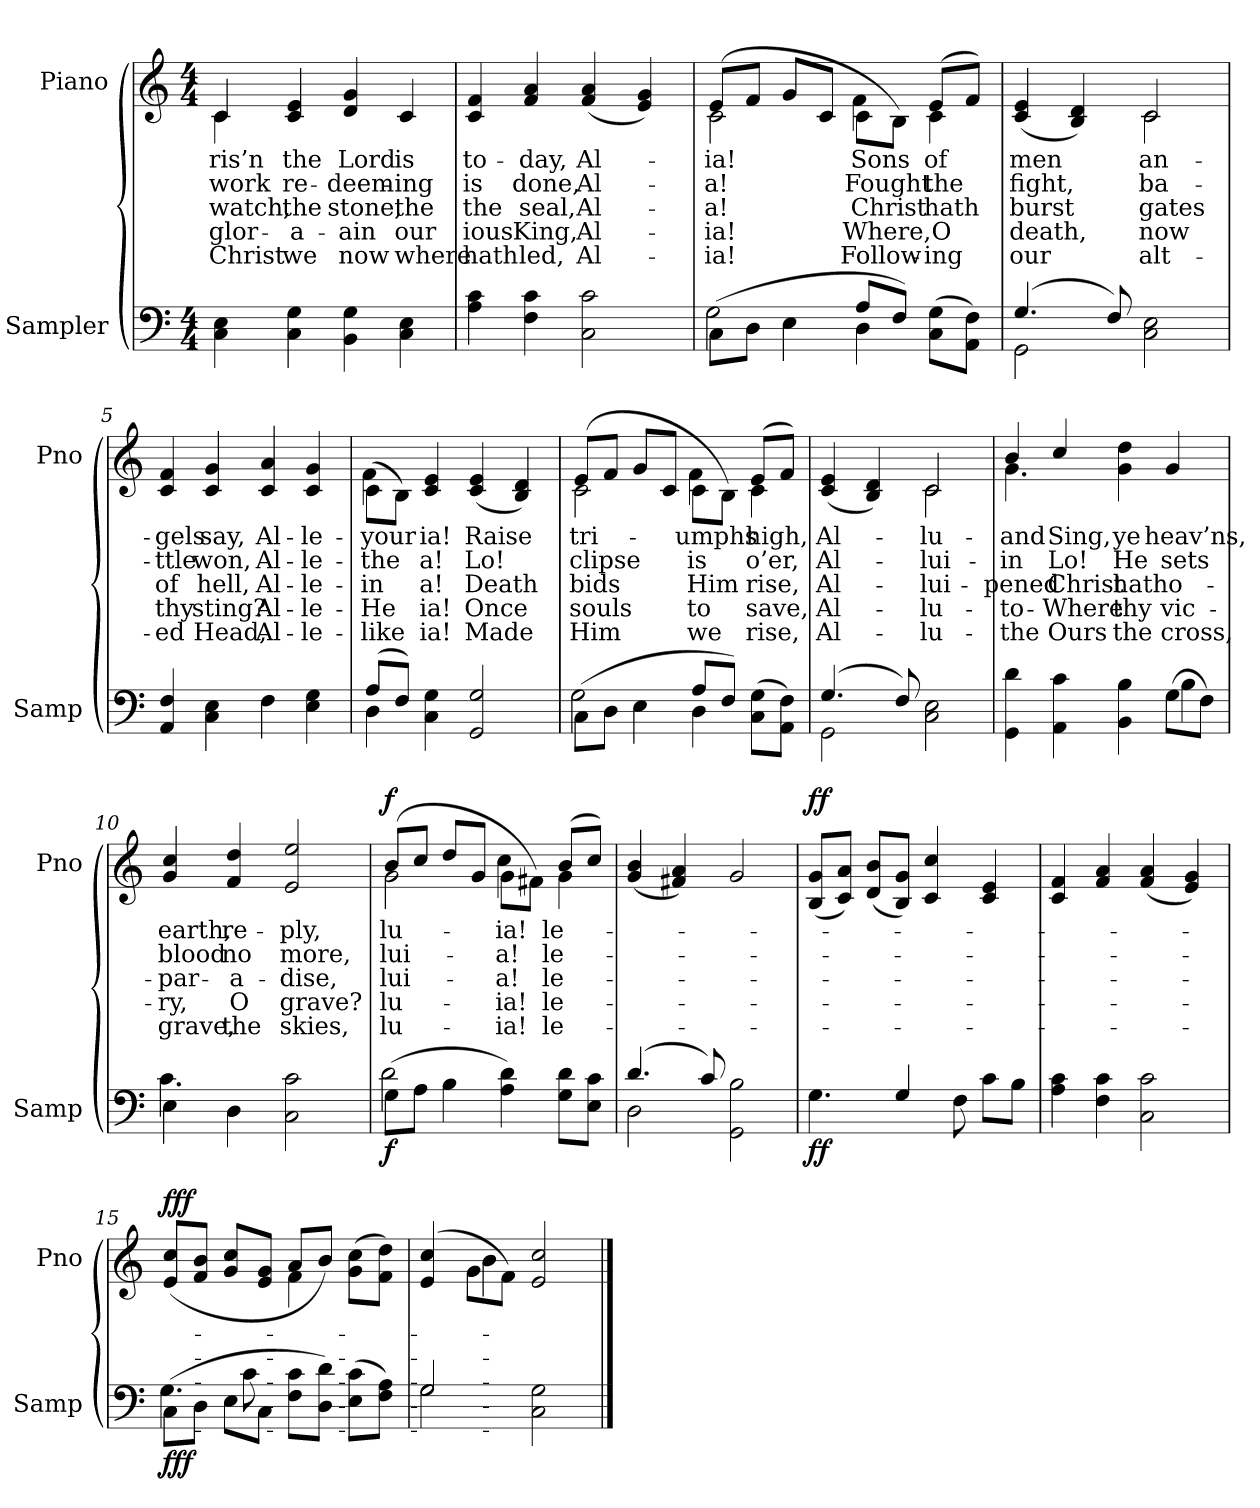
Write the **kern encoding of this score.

**kern	**dynam	**kern	**text	**text	**text	**text	**text	**dynam
*part2	*part2	*part1	*part1	*part1	*part1	*part1	*part1	*part1
*staff2	*staff2	*staff1	*staff1	*staff1	*staff1	*staff1	*staff1	*staff1
*I"Sampler	*	*I"Piano	*	*	*	*	*	*
*I'Samp	*	*I'Pno	*	*	*	*	*	*
*clefF4	*	*clefG2	*	*	*	*	*	*
*M4/4	*	*M4/4	*	*	*	*	*	*
=1	=1	=1	=1	=1	=1	=1	=1	=1
*	*	*^	*	*	*	*	*	*
4C 4E	.	4c/	4c	ris’n	work	watch,	glor-	Christ	.
4C 4G	.	4c 4e	2.ryy	the	re-	the	a-	we	.
4BB 4G	.	4d 4g	.	Lord	-deem-	stone,	-ain	now	.
4C 4E	.	4c	.	is	-ing	the	our	where	.
*	*	*v	*v	*	*	*	*	*	*
=2	=2	=2	=2	=2	=2	=2	=2	=2
4A 4c	.	4c 4f	to-	is	the	-ious	hath	.
4F 4c	.	4f 4a	-day,	done,	seal,	King,	led,	.
2C 2c	.	(4f 4a	Al-	Al-	Al-	Al-	Al-	.
.	.	4e 4g)	.	.	.	.	.	.
=3	=3	=3	=3	=3	=3	=3	=3	=3
*^	*	*^	*	*	*	*	*	*
(8C\L	2G	.	(8e/L	2c	-ia!	-a!	-a!	-ia!	-ia!	.
8D\J	.	.	8f/J	.	.	.	.	.	.	.
4E\	.	.	8g/L	.	.	.	.	.	.	.
.	.	.	8c/J	.	.	.	.	.	.	.
8A/L	4D	.	8c\L	4f	Sons	Fought	Christ	Where,	Follow-	.
8F/J)	.	.	8B\J)	.	.	.	.	.	.	.
(8C\ 8G\L	4ryy	.	(8e/L	4c	of	the	hath	O	-ing	.
8AA\ 8F\J)	.	.	8f/J)	.	.	.	.	.	.	.
=4	=4	=4	=4	=4	=4	=4	=4	=4	=4	=4
(4.G/	2GG	.	(4c/ 4e/	2ryy	men	fight,	burst	death,	our	.
.	.	.	4B/ 4d/)	.	.	.	.	.	.	.
8F/)	.	.	.	.	.	.	.	.	.	.
2C\ 2E\	2ryy	.	2c/	2c	an-	ba-	gates	now	-alt-	.
*v	*v	*	*	*	*	*	*	*	*	*
*	*	*v	*v	*	*	*	*	*	*
=5	=5	=5	=5	=5	=5	=5	=5	=5
4AA/ 4F/	.	4c/ 4f/	-gels	-ttle	of	thy	-ed	.
4C\ 4E\	.	4c/ 4g/	say,	won,	hell,	sting?	Head,	.
4F\	.	4c/ 4a/	Al-	Al-	Al-	Al-	Al-	.
4E\ 4G\	.	4c/ 4g/	-le-	-le-	-le-	-le-	-le-	.
=6	=6	=6	=6	=6	=6	=6	=6	=6
*^	*	*^	*	*	*	*	*	*
(8A/L	4D	.	(8c\L	4f	your	the	in	He	like	.
8F/J)	.	.	8B\J)	.	.	.	.	.	.	.
4C\ 4G\	2.ryy	.	4c/ 4e/	2.ryy	-ia!	-a!	-a!	-ia!	-ia!	.
2GG/ 2G/	.	.	(4c/ 4e/	.	Raise	Lo!	Death	Once	Made	.
.	.	.	4B/ 4d/)	.	.	.	.	.	.	.
=7	=7	=7	=7	=7	=7	=7	=7	=7	=7	=7
(8C\L	2G	.	(8e/L	2c	tri-	-clipse	-bids	souls	Him	.
8D\J	.	.	8f/J	.	.	.	.	.	.	.
4E\	.	.	8g/L	.	.	.	.	.	.	.
.	.	.	8c/J	.	.	.	.	.	.	.
8A/L	4D	.	8c\L	4f	-umphs	is	Him	to	we	.
8F/J)	.	.	8B\J)	.	.	.	.	.	.	.
(8C\ 8G\L	4ryy	.	(8e/L	4c	high,	o’er,	rise,	save,	rise,	.
8AA\ 8F\J)	.	.	8f/J)	.	.	.	.	.	.	.
=8	=8	=8	=8	=8	=8	=8	=8	=8	=8	=8
(4.G/	2GG	.	(4c 4e	2ryy	Al-	Al-	Al-	Al-	Al-	.
.	.	.	4B 4d)	.	.	.	.	.	.	.
8F/)	.	.	.	.	.	.	.	.	.	.
2C 2E	2ryy	.	2c/	2c	-lu-	-lui-	-lui-	-lu-	-lu-	.
=9	=9	=9	=9	=9	=9	=9	=9	=9	=9	=9
4GG 4d	2.ryy	.	4b/	4.g	and	in	-pened	-to-	the	.
4AA 4c	.	.	4cc/	.	Sing,	Lo!	Christ	Where	Ours	.
.	.	.	.	2ryy	.	.	.	.	.	.
4BB 4B	.	.	4g 4dd	.	ye	He	hath	thy	the	.
(8G\L	4B	.	4g	.	heav’ns,	sets	o-	vic-	cross,	.
8F\J)	.	.	.	8ryy	.	.	.	.	.	.
*	*	*	*v	*v	*	*	*	*	*	*
=10	=10	=10	=10	=10	=10	=10	=10	=10	=10
4E\	4.c	.	4g 4cc	earth,	blood	par-	-ry,	grave,	.
4D\	.	.	4f 4dd	re-	no	-a-	O	the	.
.	2ryy	.	.	.	.	.	.	.	.
2C 2c	.	.	2e 2ee	-ply,	more,	-dise,	grave?	skies,	.
.	8ryy	.	.	.	.	.	.	.	.
=11	=11	=11	=11	=11	=11	=11	=11	=11	=11
*	*	*	*^	*	*	*	*	*	*
(8G\L	2d	f	(8b/L	2g	-lu-	-lui-	-lui-	-lu-	-lu-	f
8A\J	.	.	8cc/J	.	.	.	.	.	.	.
4B\	.	.	8dd/L	.	.	.	.	.	.	.
.	.	.	8g/J	.	.	.	.	.	.	.
4A\ 4d\)	2ryy	.	8g\L	4cc	-ia!	-a!	-a!	-ia!	-ia!	.
.	.	.	8f#X\J)	.	.	.	.	.	.	.
8G\ 8d\L	.	.	(8b/L	4g	-le-	-le-	-le-	-le-	-le-	.
8E\ 8c\J	.	.	8cc/J)	.	.	.	.	.	.	.
*	*	*	*v	*v	*	*	*	*	*	*
=12	=12	=12	=12	=12	=12	=12	=12	=12	=12
(4.d/	2D	.	(4g/ 4b/	.	.	.	.	.	.
.	.	.	4f#X/ 4a/)	.	.	.	.	.	.
8c/)	.	.	.	.	.	.	.	.	.
2GG\ 2B\	2ryy	.	2g/	.	.	.	.	.	.
*v	*v	*	*	*	*	*	*	*	*
=13	=13	=13	=13	=13	=13	=13	=13	=13
4.G\	ff	(8B/ 8g/L	.	.	.	.	.	ff
.	.	8c/ 8a/J)	.	.	.	.	.	.
.	.	(8d/ 8b/L	.	.	.	.	.	.
4G/	.	8B/ 8g/J)	.	.	.	.	.	.
.	.	4c/ 4cc/	.	.	.	.	.	.
8F\	.	.	.	.	.	.	.	.
8c\L	.	4c/ 4e/	.	.	.	.	.	.
8B\J	.	.	.	.	.	.	.	.
=14	=14	=14	=14	=14	=14	=14	=14	=14
4A\ 4c\	.	4c/ 4f/	.	.	.	.	.	.
4F\ 4c\	.	4f/ 4a/	.	.	.	.	.	.
2C\ 2c\	.	(4f/ 4a/	.	.	.	.	.	.
.	.	4e/ 4g/)	.	.	.	.	.	.
=15	=15	=15	=15	=15	=15	=15	=15	=15
*^	*	*^	*	*	*	*	*	*
(8C\L	4.G	fff	(8e/ 8cc/L	2ryy	.	.	.	.	.	fff
8D\J	.	.	8f/ 8b/J	.	.	.	.	.	.	.
8E\L	.	.	8g/ 8cc/L	.	.	.	.	.	.	.
8C\J	8c	.	8e/ 8g/J	.	.	.	.	.	.	.
8F\ 8c\L	2ryy	.	8a/L	4f	.	.	.	.	.	.
8D\ 8d\J)	.	.	8b/J)	.	.	.	.	.	.	.
(8E\ 8c\L	.	.	(8g\ 8cc\L	4ryy	.	.	.	.	.	.
8F\ 8A\J)	.	.	8f\ 8dd\J)	.	.	.	.	.	.	.
=16	=16	=16	=16	=16	=16	=16	=16	=16	=16	=16
2G/	2G	.	(4e/ 4cc/	4ryy	.	.	.	.	.	.
.	.	.	8g\L	4b	.	.	.	.	.	.
.	.	.	8f\J)	.	.	.	.	.	.	.
2C\ 2G\	2ryy	.	2e/ 2cc/	2ryy	.	.	.	.	.	.
*v	*v	*	*	*	*	*	*	*	*	*
*	*	*v	*v	*	*	*	*	*	*
==	==	==	==	==	==	==	==	==
*-	*-	*-	*-	*-	*-	*-	*-	*-
